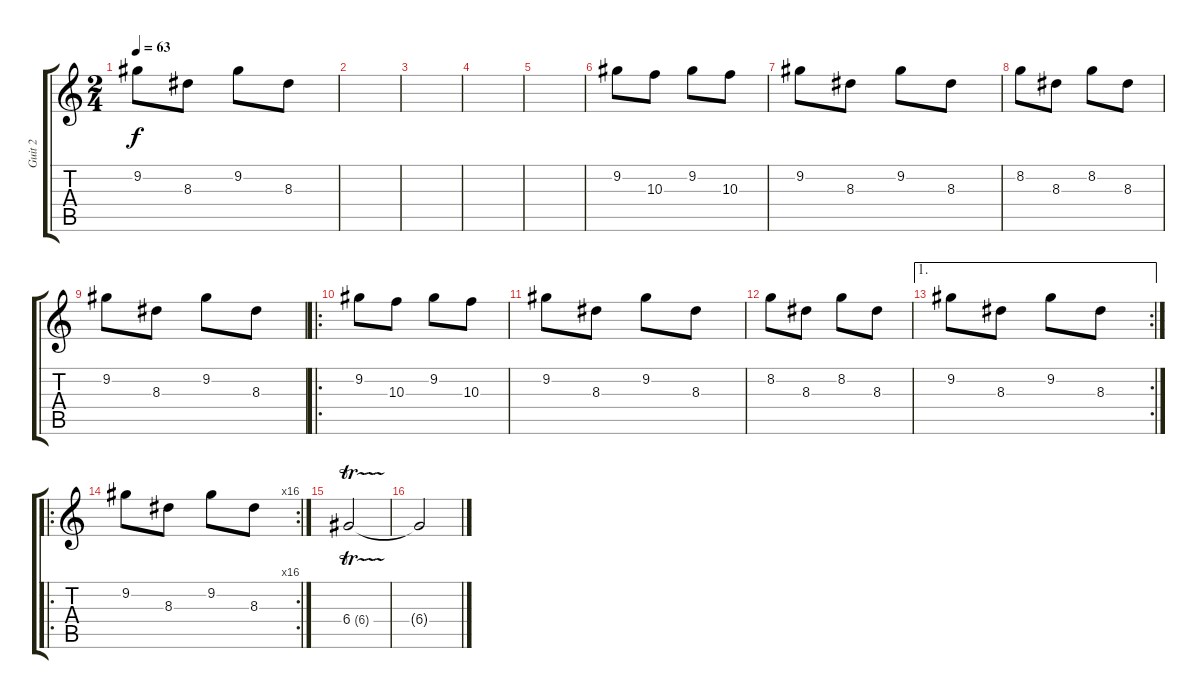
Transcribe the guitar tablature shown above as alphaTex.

\track ("Guit 2" "Guit 2") {instrument overdrivenguitar}
\staff {score tabs}
\tuning (E4 B3 G3 D3 A2 E2) {hide}
\ts (2 4)
\tempo 63
\clef g2
\ks c
9.2.8{dy f} 8.3.8 9.2.8 8.3.8 |
|
|
|
|
9.2.8 10.3.8 9.2.8 10.3.8 |
9.2.8 8.3.8 9.2.8 8.3.8 |
8.2.8 8.3.8 8.2.8 8.3.8 |
9.2.8 8.3.8 9.2.8 8.3.8 |
\ro
9.2.8 10.3.8 9.2.8 10.3.8 |
9.2.8 8.3.8 9.2.8 8.3.8 |
8.2.8 8.3.8 8.2.8 8.3.8 |
\ae 1
\rc 2
9.2.8 8.3.8 9.2.8 8.3.8 |
\ro
\rc 16
9.2.8 8.3.8 9.2.8 8.3.8 |
6.4{tr (6 64)}.2 |
6.4{t}.2
